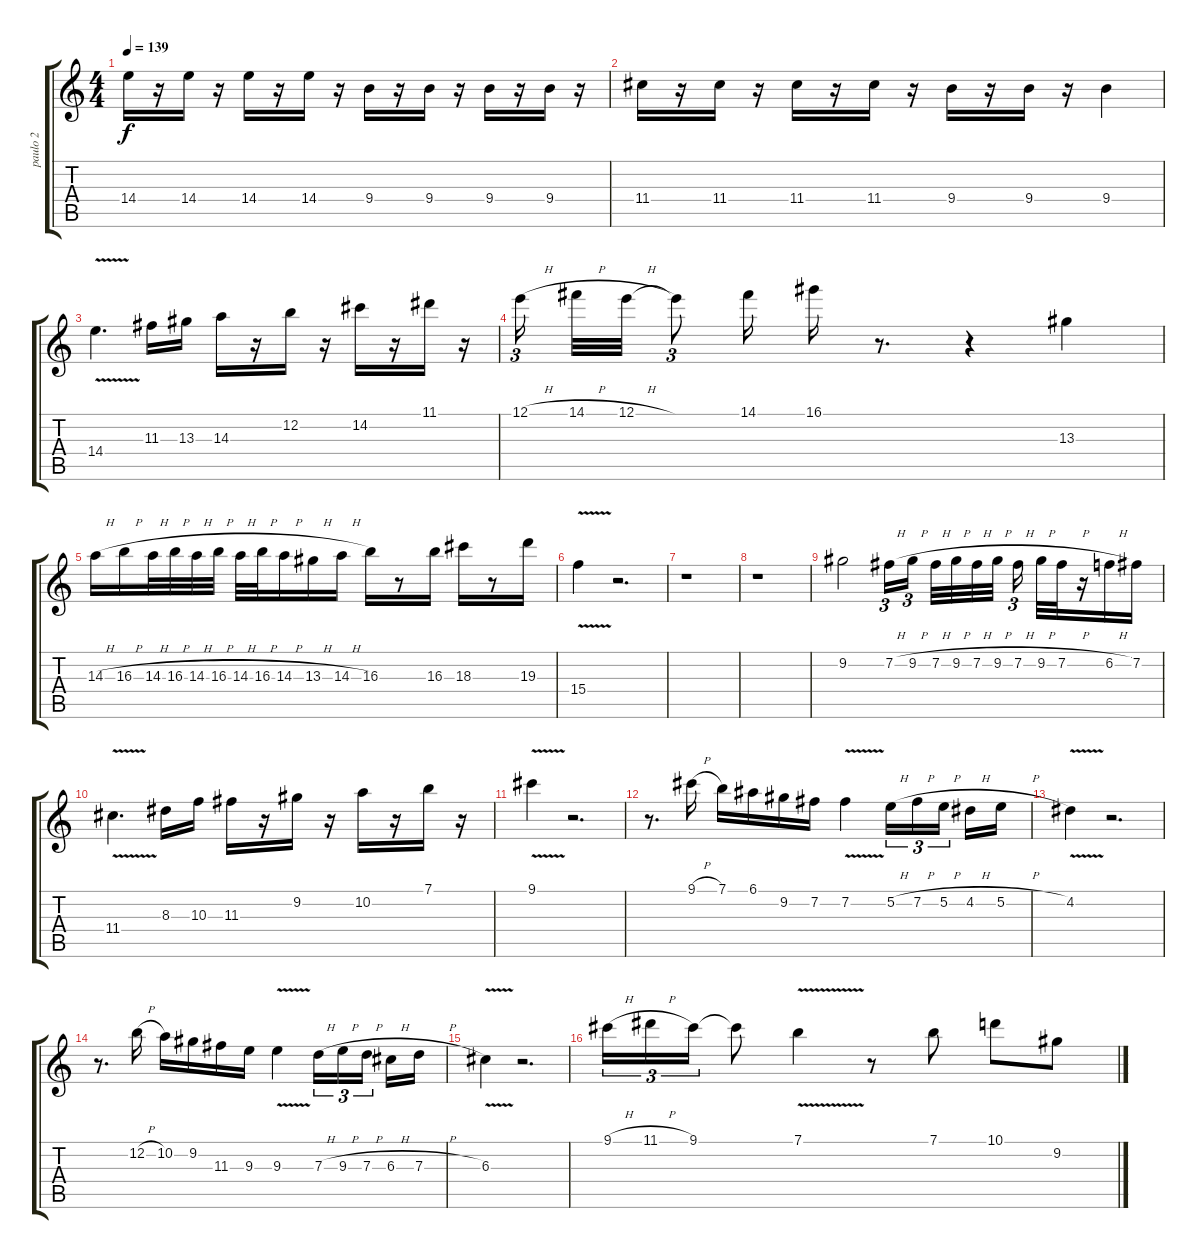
\track ("paulo 2" "paulo 2") {instrument distortionguitar}
\staff {score tabs}
\tuning (E4 B3 G3 D3 A2 E2) {hide}
\ts (4 4)
\tempo 139
\clef g2
\ks c
14.4.16{dy f} r.16 14.4.16 r.16 14.4.16 r.16 14.4.16 r.16 9.4.16 r.16 9.4.16 r.16 9.4.16 r.16 9.4.16 r.16 |
11.4.16 r.16 11.4.16 r.16 11.4.16 r.16 11.4.16 r.16 9.4.16 r.16 9.4.16 r.16 9.4.4 |
14.4{v}.4{d volume 16} 11.3.16 13.3.16 14.3.16 r.16 12.2.16 r.16 14.2.16 r.16 11.1.16 r.16 |
12.1{h}.16{tu (3 2)} 14.1{h}.32 12.1{h}.32 12.1{t}.8{tu (3 2)} 14.1.16 16.1.16 r.8{d} r.4 13.3.4 |
14.3{h}.16 16.3{h}.16 14.3{h}.32 16.3{h}.32 14.3{h}.32 16.3{h}.32 14.3{h}.32 16.3{h}.32 14.3{h}.16 13.3{h}.16 14.3{h}.16 16.3.16 r.8 16.3.16 18.3.16 r.8 19.3.16 |
15.4{v}.4 r.2{d} |
r.1 |
r.1 |
9.2.2 7.2{h}.16{tu (3 2)} 9.2{h}.16{tu (3 2)} 7.2{h}.32 9.2{h}.32 7.2{h}.32 9.2{h}.32 7.2{h}.16{tu (3 2)} 9.2{h}.32 7.2{h}.32 r.16 6.2{h}.16 7.2.16 |
11.4{v}.4{d volume 16} 8.3.16 10.3.16 11.3.16 r.16 9.2.16 r.16 10.2.16 r.16 7.1.16 r.16 |
9.1{v}.4 r.2{d} |
r.8{d} 9.1{h}.16 7.1.16 6.1.16 9.2.16 7.2.16 7.2{v}.4 5.2{h}.16{tu (3 2)} 7.2{h}.16{tu (3 2)} 5.2{h}.16{tu (3 2)} 4.2{h}.16 5.2{h}.16 |
4.2{v}.4 r.2{d} |
r.8{d} 12.2{h}.16 10.2.16 9.2.16 11.3.16 9.3.16 9.3{v}.4 7.3{h}.16{tu (3 2)} 9.3{h}.16{tu (3 2)} 7.3{h}.16{tu (3 2)} 6.3{h}.16 7.3{h}.16 |
6.3{v}.4 r.2{d} |
9.1{h}.16{tu (3 2)} 11.1{h}.16{tu (3 2)} 9.1.16{tu (3 2)} 9.1{t}.8 7.1{v}.4 r.8 7.1.8 10.1.8 9.2.8
